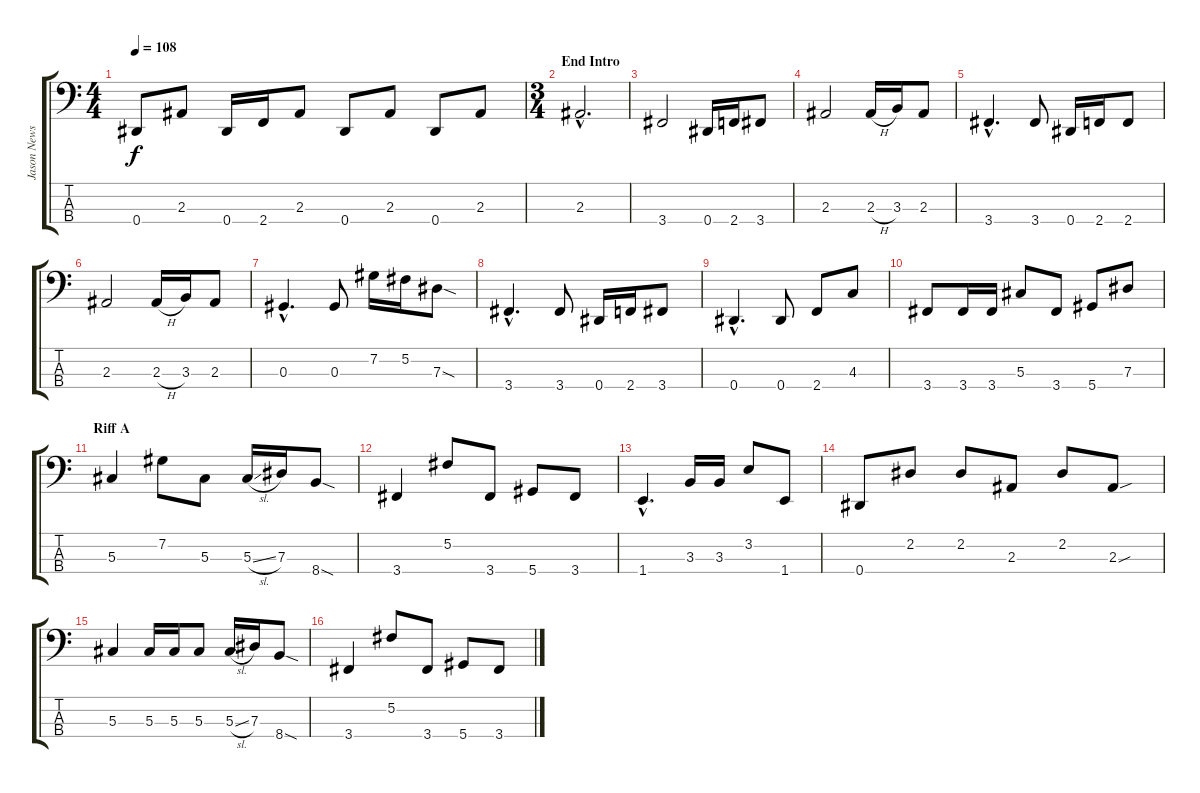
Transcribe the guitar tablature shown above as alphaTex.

\track ("Jason Newsted (Bass)" "Jason News") {instrument electricbasspick}
\staff {score tabs}
\tuning (Gb2 Db2 Ab1 Eb1) {hide}
\ts (4 4)
\tempo 108
\clef f4
\ks c
0.4.8{dy f} 2.3.8 0.4.16 2.4.16 2.3.8 0.4.8 2.3.8 0.4.8 2.3.8 |
\ts (3 4)
\section ("" "End Intro")
2.3{hac}.2{d} |
3.4.2 0.4.16 2.4.16 3.4.8 |
2.3.2 2.3{h}.16 3.3.16 2.3.8 |
3.4{hac}.4{d} 3.4.8 0.4.16 2.4.16 2.4.8 |
2.3.2 2.3{h}.16 3.3.16 2.3.8 |
0.3{hac}.4{d} 0.3.8 7.2.16 5.2.16 7.3{sod}.8 |
3.4{hac}.4{d} 3.4.8 0.4.16 2.4.16 3.4.8 |
0.4{hac}.4{d} 0.4.8 2.4.8 4.3.8 |
3.4.8 3.4.16 3.4.16 5.3.8 3.4.8 5.4.8 7.3.8 |
\section ("" "Riff A")
5.3.4 7.2.8 5.3.8 5.3{sl}.16 7.3.16 8.4{sod}.8 |
3.4.4 5.2.8 3.4.8 5.4.8 3.4.8 |
1.4{hac}.4{d} 3.3.16 3.3.16 3.2.8 1.4.8 |
0.4.8 2.2.8 2.2.8 2.3.8 2.2.8 2.3{sou}.8 |
5.3.4 5.3.16 5.3.16 5.3.8 5.3{sl}.16 7.3.16 8.4{sod}.8 |
3.4.4 5.2.8 3.4.8 5.4.8 3.4.8
